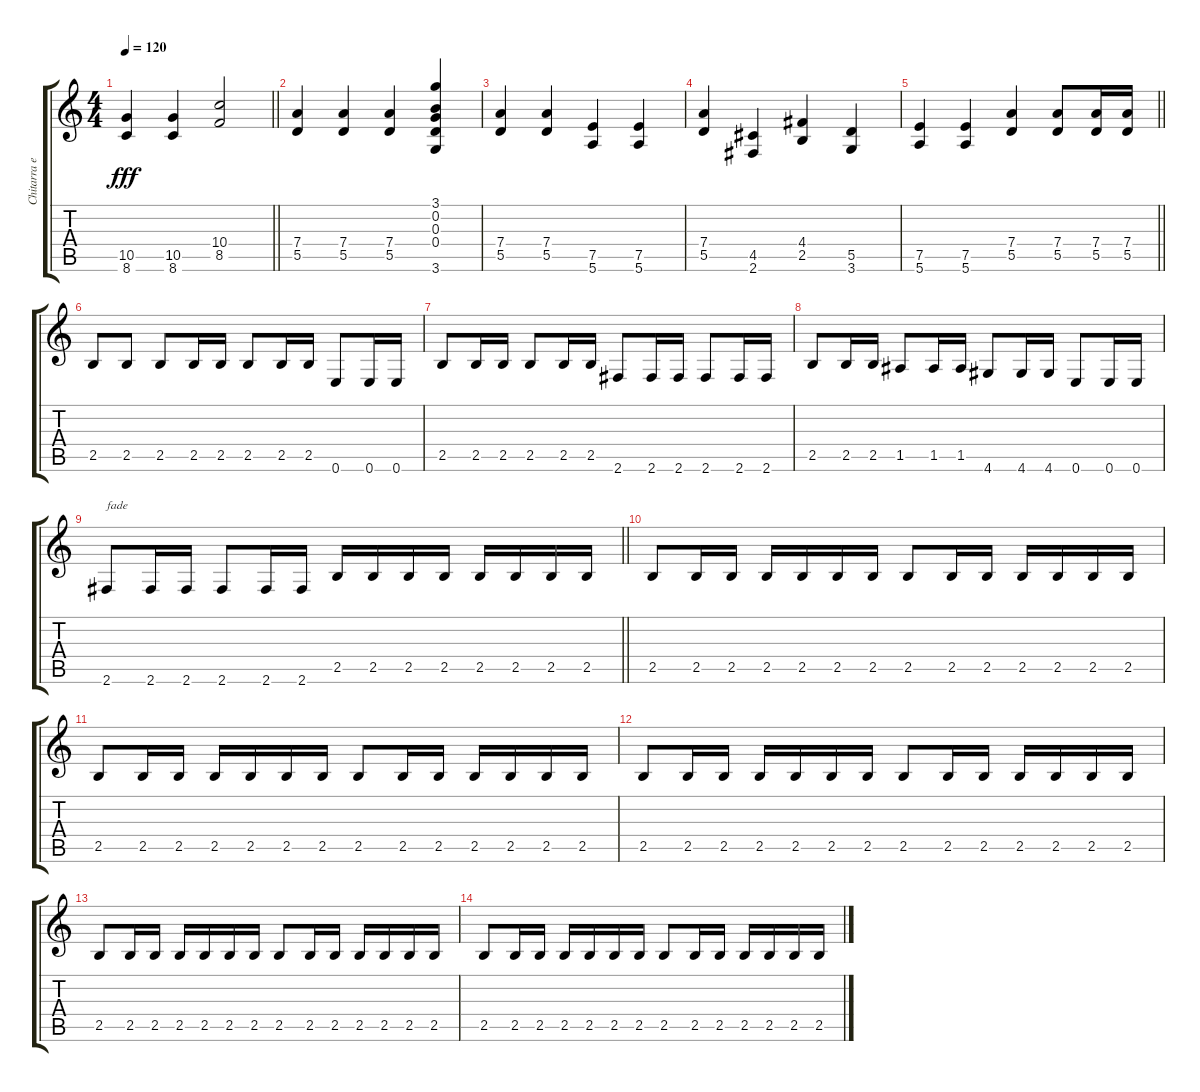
\track ("Chitarra elettrica" "Chitarra e") {instrument distortionguitar}
\staff {score tabs}
\tuning (E4 B3 G3 D3 A2 E2) {hide}
\ts (4 4)
\tempo 120
\clef g2
\barLineRight lightlight
\ks c
(10.5 8.6).4{dy fff} (10.5 8.6).4 (10.4 8.5).2 |
(7.4 5.5).4 (7.4 5.5).4 (7.4 5.5).4 (3.1 0.2 0.3 0.4 3.6).4 |
(7.4 5.5).4 (7.4 5.5).4 (7.5 5.6).4 (7.5 5.6).4 |
(7.4 5.5).4 (4.5 2.6).4 (4.4 2.5).4 (5.5 3.6).4 |
\barLineRight lightlight
(7.5 5.6).4 (7.5 5.6).4 (7.4 5.5).4 (7.4 5.5).8 (7.4 5.5).16 (7.4 5.5).16 |
2.5.8 2.5.8 2.5.8 2.5.16 2.5.16 2.5.8 2.5.16 2.5.16 0.6.8 0.6.16 0.6.16 |
2.5.8 2.5.16 2.5.16 2.5.8 2.5.16 2.5.16 2.6.8 2.6.16 2.6.16 2.6.8 2.6.16 2.6.16 |
2.5.8 2.5.16 2.5.16 1.5.8 1.5.16 1.5.16 4.6.8 4.6.16 4.6.16 0.6.8 0.6.16 0.6.16 |
\barLineRight lightlight
2.6.8{txt "fade"} 2.6.16 2.6.16 2.6.8 2.6.16 2.6.16 2.5.16 2.5.16 2.5.16 2.5.16 2.5.16 2.5.16 2.5.16 2.5.16 |
2.5.8 2.5.16 2.5.16 2.5.16 2.5.16 2.5.16 2.5.16 2.5.8 2.5.16 2.5.16 2.5.16 2.5.16 2.5.16 2.5.16 |
2.5.8 2.5.16 2.5.16 2.5.16 2.5.16 2.5.16 2.5.16 2.5.8 2.5.16 2.5.16 2.5.16 2.5.16 2.5.16 2.5.16 |
2.5.8 2.5.16 2.5.16 2.5.16 2.5.16 2.5.16 2.5.16 2.5.8 2.5.16 2.5.16 2.5.16 2.5.16 2.5.16 2.5.16 |
2.5.8{volume 0} 2.5.16 2.5.16 2.5.16 2.5.16 2.5.16 2.5.16 2.5.8 2.5.16 2.5.16 2.5.16 2.5.16 2.5.16 2.5.16 |
2.5.8 2.5.16 2.5.16 2.5.16 2.5.16 2.5.16 2.5.16 2.5.8 2.5.16 2.5.16 2.5.16 2.5.16 2.5.16 2.5.16
